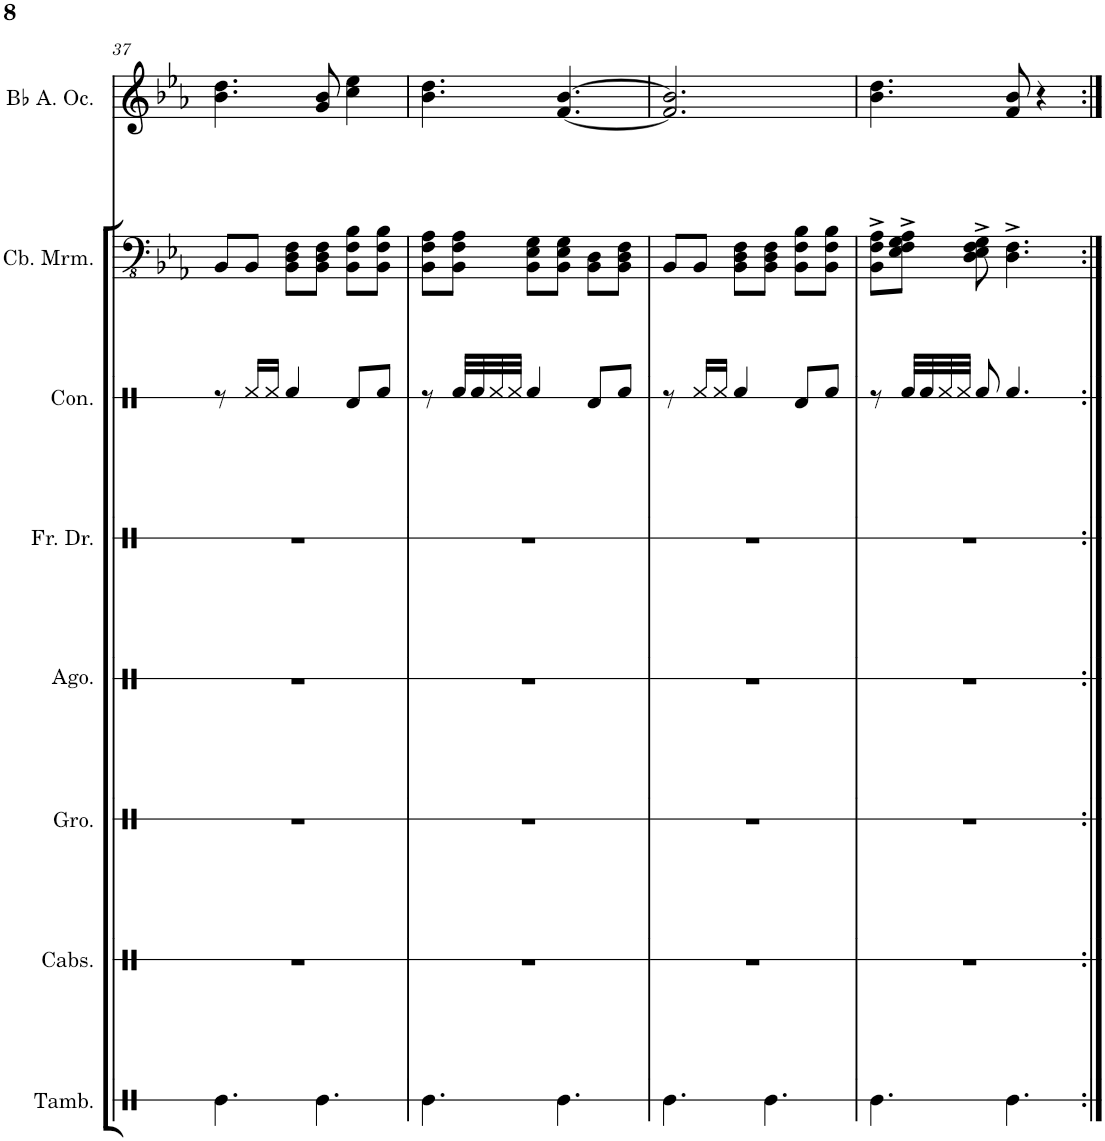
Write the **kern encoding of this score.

**kern	**kern	**kern
*part3	*part2	*part1
*staff3	*staff2	*staff1
*I"Congas	*I"Contrabass Marimba	*I"Bb Alto Ocarina
*I'Con.	*I'Cb. Mrm.	*I'Bb A. Oc.
!!LO:PB:g=z
*clefX	*clefFv4	*clefG2
*k[]	*k[b-e-a-]	*k[b-e-a-]
*M3/4	*M3/4	*M3/4
=37	=37	=37
8r	8BBB-/L	4.b-\ 4.dd\
16Rf/LL	8BBB-/J	.
16Rf/JJ	.	.
4Rf/	8BBB-\ 8DD\ 8FF\L	.
.	8BBB-\ 8DD\ 8FF\J	8g/ 8b-/
8Rd/L	8BBB-\ 8FF\ 8BB-\L	4cc\ 4ee-\
8Rf/J	8BBB-\ 8FF\ 8BB-\J	.
=38	=38	=38
8r	8BBB-\ 8FF\ 8AA-\L	4.b-\ 4.dd\
32Rf/LLL	8BBB-\ 8FF\ 8AA-\J	.
32Rf/	.	.
32Rf/	.	.
32Rf/JJJ	.	.
4Rf/	8BBB-\ 8EE-\ 8GG\L	.
.	8BBB-\ 8EE-\ 8GG\J	[4.f/ [4.b-/
8Rd/L	8BBB-\ 8DD\L	.
8Rf/J	8BBB-\ 8DD\ 8FF\J	.
=39	=39	=39
8r	8BBB-/L	2.f/] 2.b-/]
16Rf/LL	8BBB-/J	.
16Rf/JJ	.	.
4Rf/	8BBB-\ 8DD\ 8FF\L	.
.	8BBB-\ 8DD\ 8FF\J	.
8Rd/L	8BBB-\ 8FF\ 8BB-\L	.
8Rf/J	8BBB-\ 8FF\ 8BB-\J	.
=40	=40	=40
8r	8BBB-\^ 8FF\^ 8AA-\^L	4.b-\ 4.dd\
32Rf/LLL	8EE-\^ 8FF\^ 8GG\^ 8AA-\^J	.
32Rf/	.	.
32Rf/	.	.
32Rf/JJJ	.	.
8Rf/	8DD\^ 8EE-\^ 8FF\^ 8GG\^	.
4.Rf/	4.DD\^ 4.FF\^	8f/ 8b-/
.	.	4r
=:|!	=:|!	=:|!
*-	*-	*-
